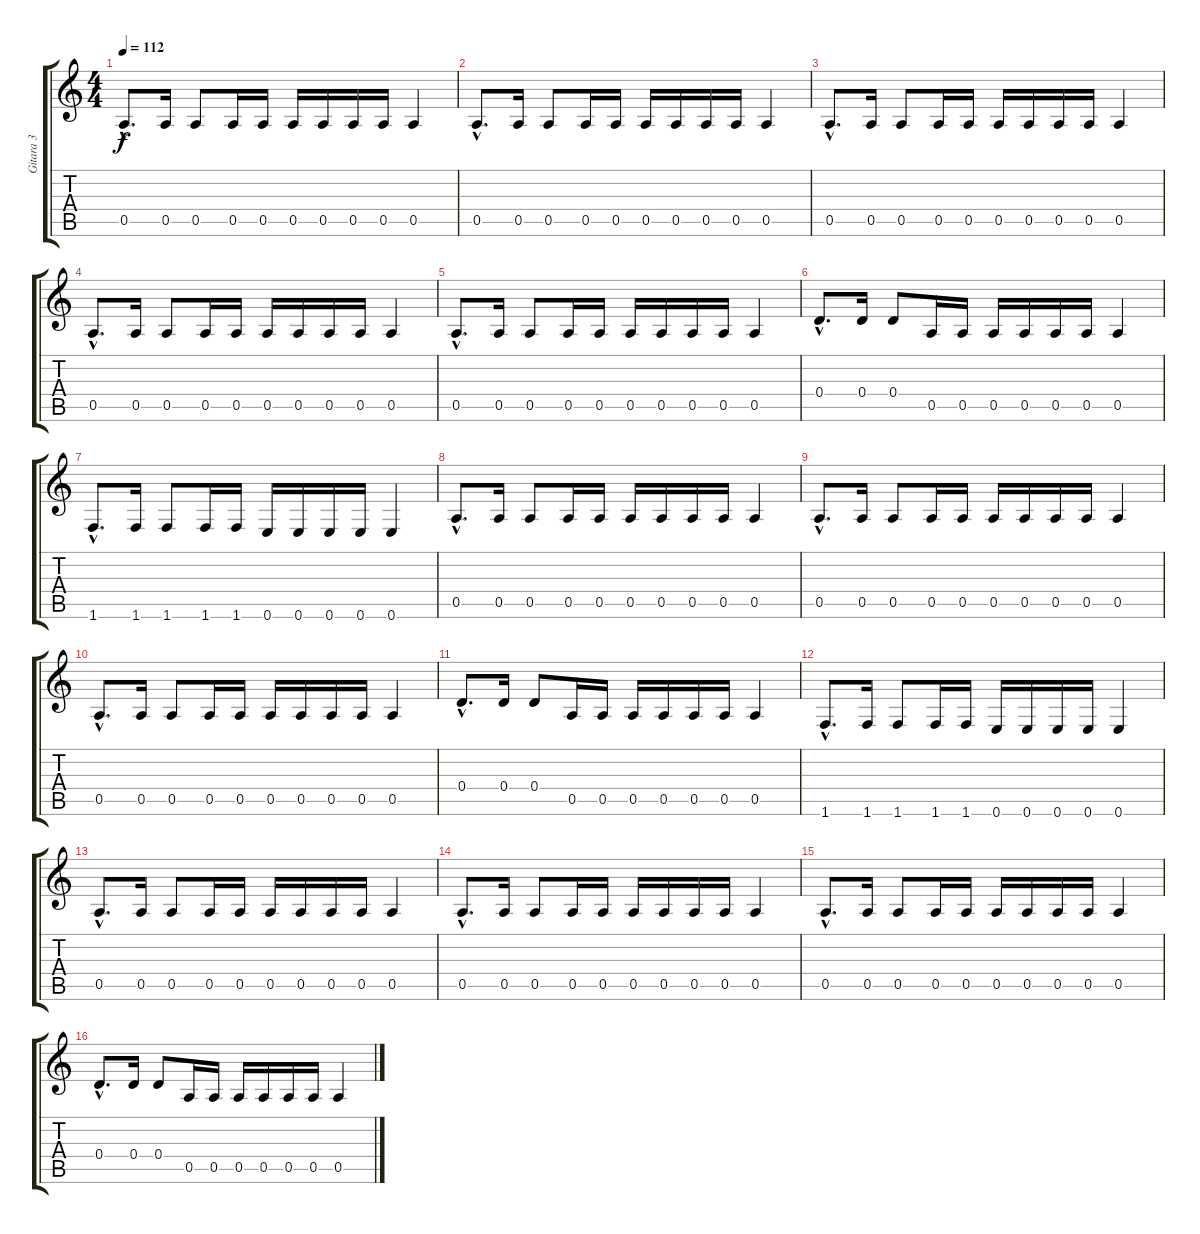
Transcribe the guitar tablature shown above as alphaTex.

\track ("Gitara 3" "Gitara 3") {instrument electricguitarmuted}
\staff {score tabs}
\tuning (E4 B3 G3 D3 A2 E2) {hide}
\ts (4 4)
\tempo 112
\clef g2
\ks c
0.5{hac}.8{d dy f} 0.5.16 0.5.8 0.5.16 0.5.16 0.5.16 0.5.16 0.5.16 0.5.16 0.5.4 |
0.5{hac}.8{d} 0.5.16 0.5.8 0.5.16 0.5.16 0.5.16 0.5.16 0.5.16 0.5.16 0.5.4 |
0.5{hac}.8{d} 0.5.16 0.5.8 0.5.16 0.5.16 0.5.16 0.5.16 0.5.16 0.5.16 0.5.4 |
0.5{hac}.8{d} 0.5.16 0.5.8 0.5.16 0.5.16 0.5.16 0.5.16 0.5.16 0.5.16 0.5.4 |
0.5{hac}.8{d} 0.5.16 0.5.8 0.5.16 0.5.16 0.5.16 0.5.16 0.5.16 0.5.16 0.5.4 |
0.4{hac}.8{d} 0.4.16 0.4.8 0.5.16 0.5.16 0.5.16 0.5.16 0.5.16 0.5.16 0.5.4 |
1.6{hac}.8{d} 1.6.16 1.6.8 1.6.16 1.6.16 0.6.16 0.6.16 0.6.16 0.6.16 0.6.4 |
0.5{hac}.8{d} 0.5.16 0.5.8 0.5.16 0.5.16 0.5.16 0.5.16 0.5.16 0.5.16 0.5.4 |
0.5{hac}.8{d} 0.5.16 0.5.8 0.5.16 0.5.16 0.5.16 0.5.16 0.5.16 0.5.16 0.5.4 |
0.5{hac}.8{d} 0.5.16 0.5.8 0.5.16 0.5.16 0.5.16 0.5.16 0.5.16 0.5.16 0.5.4 |
0.4{hac}.8{d} 0.4.16 0.4.8 0.5.16 0.5.16 0.5.16 0.5.16 0.5.16 0.5.16 0.5.4 |
1.6{hac}.8{d} 1.6.16 1.6.8 1.6.16 1.6.16 0.6.16 0.6.16 0.6.16 0.6.16 0.6.4 |
0.5{hac}.8{d} 0.5.16 0.5.8 0.5.16 0.5.16 0.5.16 0.5.16 0.5.16 0.5.16 0.5.4 |
0.5{hac}.8{d} 0.5.16 0.5.8 0.5.16 0.5.16 0.5.16 0.5.16 0.5.16 0.5.16 0.5.4 |
0.5{hac}.8{d} 0.5.16 0.5.8 0.5.16 0.5.16 0.5.16 0.5.16 0.5.16 0.5.16 0.5.4 |
0.4{hac}.8{d} 0.4.16 0.4.8 0.5.16 0.5.16 0.5.16 0.5.16 0.5.16 0.5.16 0.5.4
